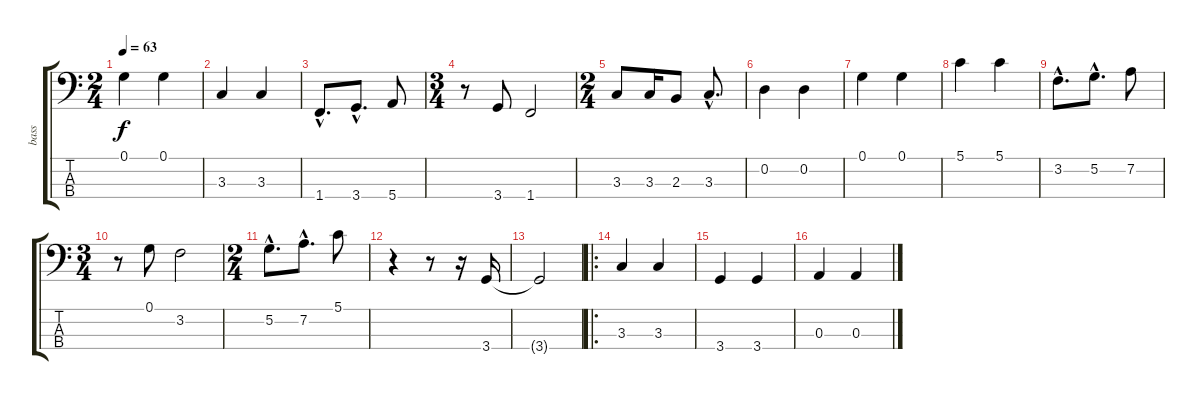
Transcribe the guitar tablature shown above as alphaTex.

\track ("bass" "bass") {instrument acousticbass}
\staff {score tabs}
\tuning (G2 D2 A1 E1) {hide}
\ts (2 4)
\tempo 63
\clef f4
\ks c
0.1.4{dy f} 0.1.4 |
3.3.4 3.3.4 |
1.4{hac}.8{d} 3.4{hac}.8{d} 5.4.8 |
\ts (3 4)
r.8 3.4.8 1.4.2 |
\ts (2 4)
3.3.8 3.3.16 2.3.8 3.3{hac}.8{d} |
0.2.4 0.2.4 |
0.1.4 0.1.4 |
5.1.4 5.1.4 |
3.2{hac}.8{d} 5.2{hac}.8{d} 7.2.8 |
\ts (3 4)
r.8 0.1.8 3.2.2 |
\ts (2 4)
5.2{hac}.8{d} 7.2{hac}.8{d} 5.1.8 |
r.4 r.8 r.16 3.4.16 |
3.4{t}.2 |
\ro
3.3.4 3.3.4 |
3.4.4 3.4.4 |
0.3.4 0.3.4
